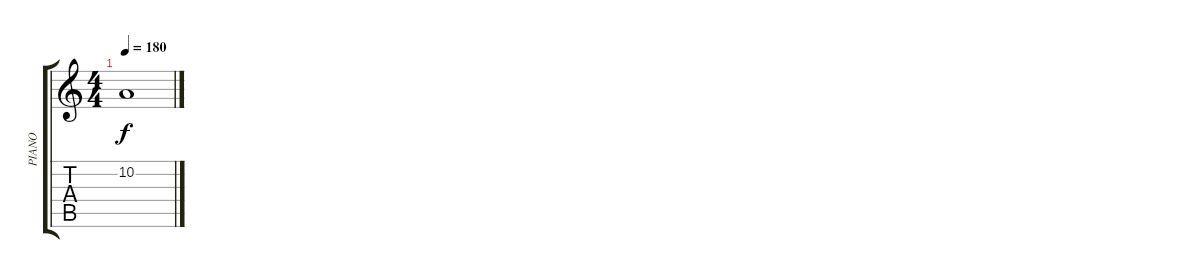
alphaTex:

\track ("PIANO" "PIANO") {instrument acousticgrandpiano}
\staff {score tabs}
\tuning (E4 B3 G3 D3 A2 E2) {hide}
\ts (4 4)
\tempo 180
\clef g2
\ks c
10.2.1{dy f}
